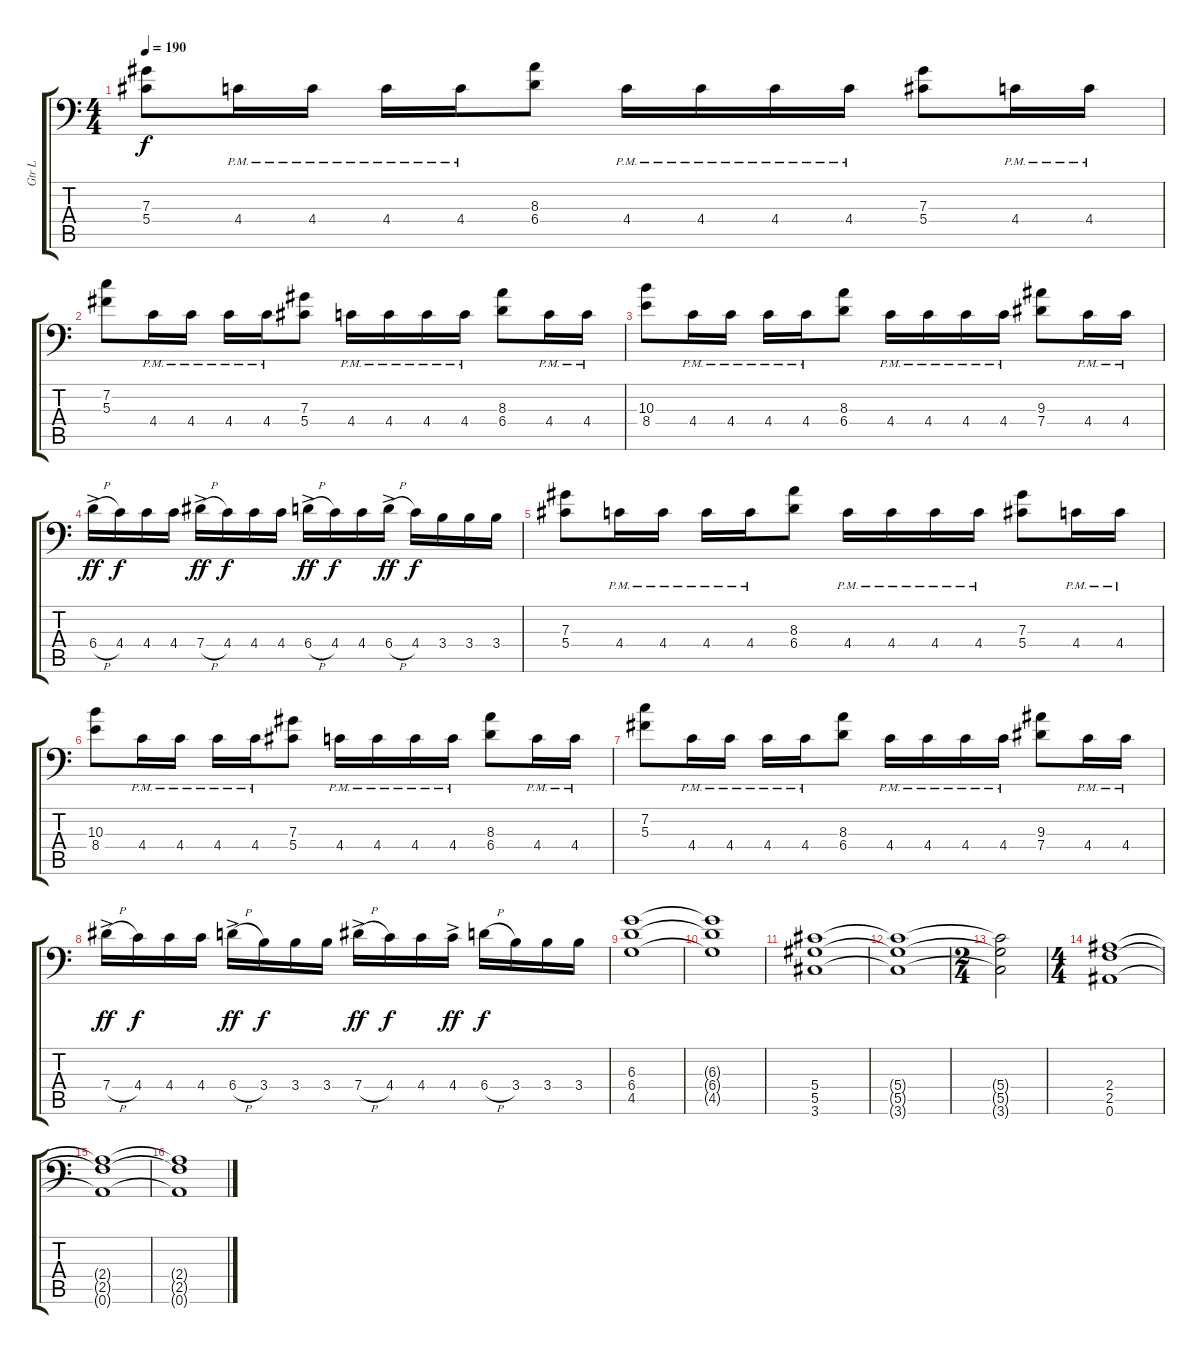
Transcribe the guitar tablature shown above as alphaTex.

\track ("Gtr L" "Gtr L") {instrument distortionguitar}
\staff {score tabs}
\tuning (Bb3 F3 Db3 Ab2 Eb2 Bb1) {hide}
\ts (4 4)
\tempo 190
\clef f4
\ks c
(7.3 5.4).8{dy f} 4.4{pm}.16 4.4{pm}.16 4.4{pm}.16 4.4{pm}.16 (8.3 6.4).8 4.4{pm}.16 4.4{pm}.16 4.4{pm}.16 4.4{pm}.16 (7.3 5.4).8 4.4{pm}.16 4.4{pm}.16 |
(7.2 5.3).8 4.4{pm}.16 4.4{pm}.16 4.4{pm}.16 4.4{pm}.16 (7.3 5.4).8 4.4{pm}.16 4.4{pm}.16 4.4{pm}.16 4.4{pm}.16 (8.3 6.4).8 4.4{pm}.16 4.4{pm}.16 |
(10.3 8.4).8 4.4{pm}.16 4.4{pm}.16 4.4{pm}.16 4.4{pm}.16 (8.3 6.4).8 4.4{pm}.16 4.4{pm}.16 4.4{pm}.16 4.4{pm}.16 (9.3 7.4).8 4.4{pm}.16 4.4{pm}.16 |
6.4{h ac}.16{dy ff} 4.4.16{dy f} 4.4.16 4.4.16 7.4{h ac}.16{dy ff} 4.4.16{dy f} 4.4.16 4.4.16 6.4{h ac}.16{dy ff} 4.4.16{dy f} 4.4.16 6.4{h ac}.16{dy ff} 4.4.16{dy f} 3.4.16 3.4.16 3.4.16 |
(7.3 5.4).8 4.4{pm}.16 4.4{pm}.16 4.4{pm}.16 4.4{pm}.16 (8.3 6.4).8 4.4{pm}.16 4.4{pm}.16 4.4{pm}.16 4.4{pm}.16 (7.3 5.4).8 4.4{pm}.16 4.4{pm}.16 |
(10.3 8.4).8 4.4{pm}.16 4.4{pm}.16 4.4{pm}.16 4.4{pm}.16 (7.3 5.4).8 4.4{pm}.16 4.4{pm}.16 4.4{pm}.16 4.4{pm}.16 (8.3 6.4).8 4.4{pm}.16 4.4{pm}.16 |
(7.2 5.3).8 4.4{pm}.16 4.4{pm}.16 4.4{pm}.16 4.4{pm}.16 (8.3 6.4).8 4.4{pm}.16 4.4{pm}.16 4.4{pm}.16 4.4{pm}.16 (9.3 7.4).8 4.4{pm}.16 4.4{pm}.16 |
7.4{h ac}.16{dy ff} 4.4.16{dy f} 4.4.16 4.4.16 6.4{h ac}.16{dy ff} 3.4.16{dy f} 3.4.16 3.4.16 7.4{h ac}.16{dy ff} 4.4.16{dy f} 4.4.16 4.4{ac}.16{dy ff} 6.4{h}.16{dy f} 3.4.16 3.4.16 3.4.16 |
(6.3 6.4 4.5).1 |
(6.3{t} 6.4{t} 4.5{t}).1 |
(5.4 5.5 3.6).1 |
(5.4{t} 5.5{t} 3.6{t}).1 |
\ts (2 4)
(5.4{t} 5.5{t} 3.6{t}).2 |
\ts (4 4)
(2.4 2.5 0.6).1 |
(2.4{t} 2.5{t} 0.6{t}).1 |
(2.4{t} 2.5{t} 0.6{t}).1
